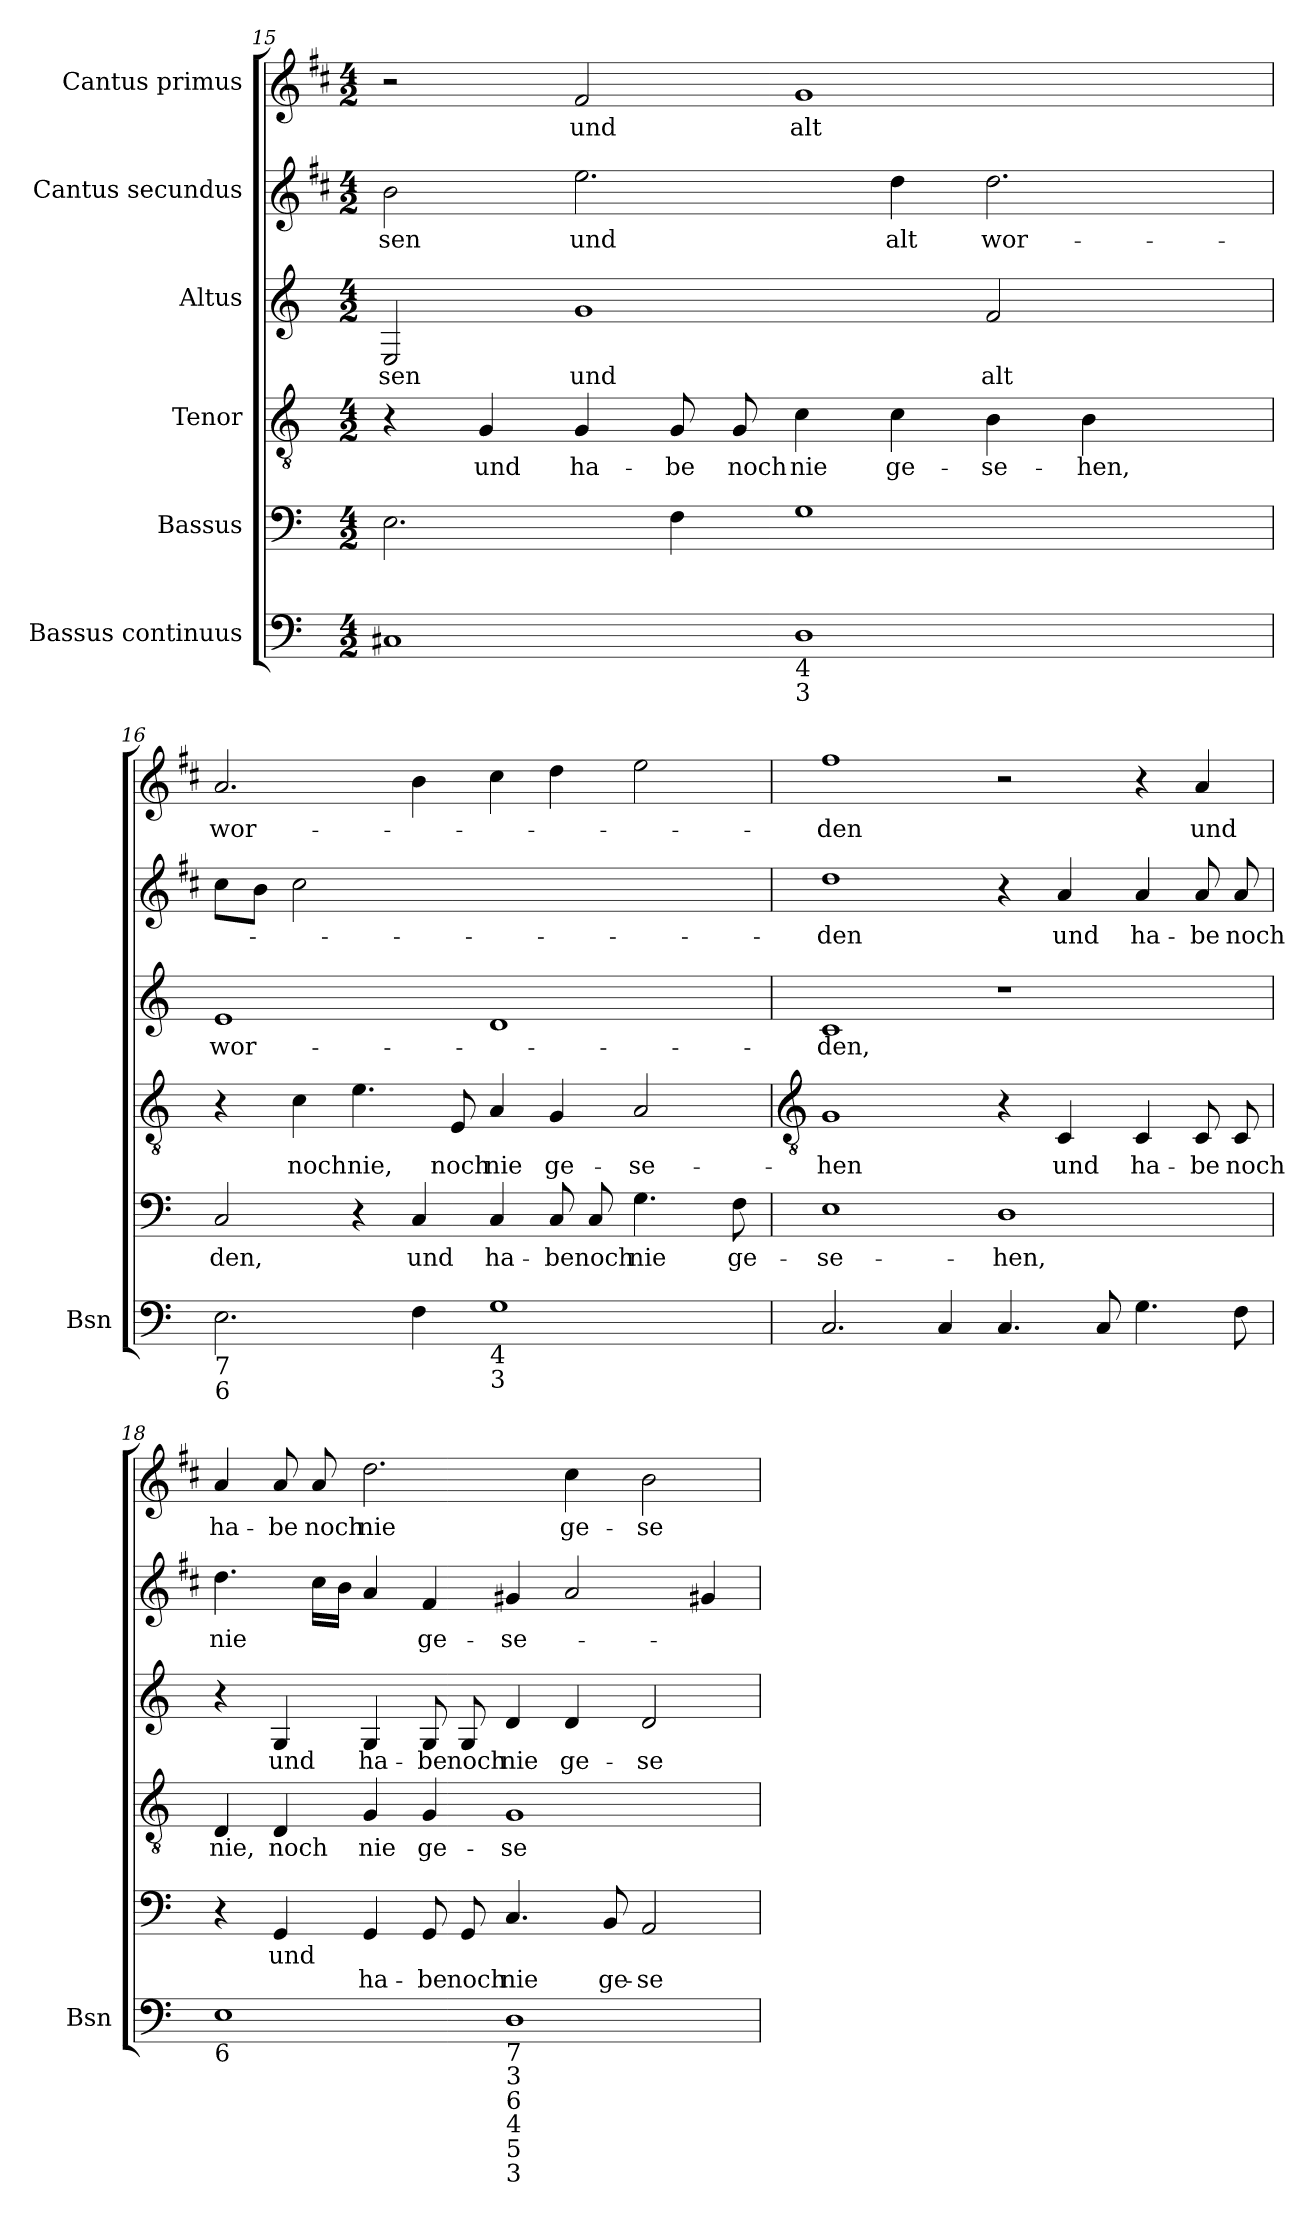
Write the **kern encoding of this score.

**kern	**kern	**text	**text	**kern	**text	**kern	**text	**kern	**text	**kern	**text
*part6	*part5	*part5	*part5	*part4	*part4	*part3	*part3	*part2	*part2	*part1	*part1
*staff6	*staff5	*staff5	*staff5	*staff4	*staff4	*staff3	*staff3	*staff2	*staff2	*staff1	*staff1
*I"Bassus continuus	*I"Bassus	*	*	*I"Tenor	*	*I"Altus	*	*I"Cantus secundus	*	*I"Cantus  primus	*
*I'Bsn	*	*	*	*	*	*	*	*	*	*	*
!!LO:LB:g=z
*clefF4	*clefF4	*	*	*clefGv2	*	*clefG2	*	*clefG2	*	*clefG2	*
*	*	*	*	*	*	*	*	*ITrd1c2	*	*ITrd1c2	*
*k[]	*k[]	*	*	*k[]	*	*k[]	*	*k[]	*	*k[]	*
*C:	*C:	*	*	*C:	*	*C:	*	*C:	*	*C:	*
*M4/2	*M4/2	*	*	*M4/2	*	*M4/2	*	*M4/2	*	*M4/2	*
=15A	=15A	=15A	=15A	=15A	=15A	=15A	=15A	=15A	=15A	=15A	=15A
!	!	!	!	!	!	!	!LO:LY:b	!	!LO:LY:b	!	!
1C#X	2.E	.	.	4r	.	2E	-sen	2a	-sen	2r	.
!	!	!	!	!	!LO:LY:b	!	!	!	!	!	!
.	.	.	.	4G	und	.	.	.	.	.	.
!	!	!	!	!	!LO:LY:b	!	!LO:LY:b	!	!LO:LY:b	!	!LO:LY:b
.	.	.	.	4G	ha-	1g	und	2.dd	und	2e	und
!	!	!	!	!	!LO:LY:b	!	!	!	!	!	!
.	4F	.	.	8G	-be	.	.	.	.	.	.
!	!	!	!	!	!LO:LY:b	!	!	!	!	!	!
.	.	.	.	8G	noch	.	.	.	.	.	.
!LO:TX:b:t=4	!	!	!	!	!	!	!	!	!	!	!
!LO:TX:b:t=3	!	!	!	!	!	!	!	!	!	!	!
!	!	!	!	!	!LO:LY:b	!	!	!	!	!	!LO:LY:b
1D	1G	.	.	4c	nie	.	.	.	.	1f	alt
!	!	!	!	!	!LO:LY:b	!	!	!	!LO:LY:b	!	!
.	.	.	.	4c	ge-	.	.	4cc	alt	.	.
!	!	!	!	!	!LO:LY:b	!	!LO:LY:b	!	!LO:LY:b	!	!
.	.	.	.	4B	-se-	2f	alt	2.cc	wor-	.	.
!	!	!	!	!	!LO:LY:b	!	!	!	!	!	!
.	.	.	.	4B	-hen,	.	.	.	.	.	.
4ryy	4ryy	.	.	4ryy	.	4ryy	.	.	.	4ryy	.
!!LO:LB:g=z
=16A	=16A	=16A	=16A	=16A	=16A	=16A	=16A	=16A	=16A	=16A	=16A
!LO:TX:b:t=7	!	!	!	!	!	!	!	!	!	!	!
!LO:TX:b:t=6	!	!	!	!	!	!	!	!	!	!	!
!	!	!LO:LY:b	!	!	!	!	!LO:LY:b	!	!	!	!LO:LY:b
2.E	2C	-den,	.	4r	.	1e	wor-	8bL	.	2.g	wor-
.	.	.	.	.	.	.	.	8aJ	.	.	.
!	!	!	!	!	!LO:LY:b	!	!	!	!	!	!
.	.	.	.	4c	noch	.	.	2b	.	.	.
!	!	!	!	!	!LO:LY:b	!	!	!	!	!	!
.	4r	.	.	4.e	nie,	.	.	.	.	.	.
!	!	!LO:LY:b	!	!	!	!	!	!	!	!	!
4F	4C	und	.	.	.	.	.	1ryy	.	4a	.
!	!	!	!	!	!LO:LY:b	!	!	!	!	!	!
.	.	.	.	8E	noch	.	.	.	.	.	.
!LO:TX:b:t=4	!	!	!	!	!	!	!	!	!	!	!
!LO:TX:b:t=3	!	!	!	!	!	!	!	!	!	!	!
!	!	!LO:LY:b	!	!	!LO:LY:b	!	!	!	!	!	!
1G	4C	ha-	.	4A	nie	1d	.	.	.	4b	.
!	!	!LO:LY:b	!	!	!LO:LY:b	!	!	!	!	!	!
.	8C	-be	.	4G	ge-	.	.	.	.	4cc	.
!	!	!LO:LY:b	!	!	!	!	!	!	!	!	!
.	8C	noch	.	.	.	.	.	.	.	.	.
!	!	!LO:LY:b	!	!	!LO:LY:b	!	!	!	!	!	!
.	4.G	nie	.	2A	-se-	.	.	.	.	2dd	.
.	.	.	.	.	.	.	.	4ryy	.	.	.
!	!	!LO:LY:b	!	!	!	!	!	!	!	!	!
.	8F	ge-	.	.	.	.	.	.	.	.	.
!!LO:LB:g=z
=17	=17	=17	=17	=17	=17	=17	=17	=17	=17	=17	=17
*	*	*	*	*clefGv2	*	*	*	*	*	*	*
!	!	!LO:LY:b	!	!	!LO:LY:b	!	!LO:LY:b	!	!LO:LY:b	!	!LO:LY:b
2.C	1E	-se-	.	1G	-hen	1c	-den,	1cc	-den	1ee	-den
4C	.	.	.	.	.	.	.	.	.	.	.
!	!	!LO:LY:b	!	!	!	!	!	!	!	!	!
4.C	1D	-hen,	.	4r	.	1r	.	4r	.	2r	.
!	!	!	!	!	!LO:LY:b	!	!	!	!LO:LY:b	!	!
.	.	.	.	4C	und	.	.	4g	und	.	.
8C	.	.	.	.	.	.	.	.	.	.	.
!	!	!	!	!	!LO:LY:b	!	!	!	!LO:LY:b	!	!
4.G	.	.	.	4C	ha-	.	.	4g	ha-	4r	.
!	!	!	!	!	!LO:LY:b	!	!	!	!LO:LY:b	!	!LO:LY:b
.	.	.	.	8C	-be	.	.	8g	-be	4g	und
!	!	!	!	!	!LO:LY:b	!	!	!	!LO:LY:b	!	!
8F	.	.	.	8C	noch	.	.	8g	noch	.	.
!!LO:LB:g=z
=18	=18	=18	=18	=18	=18	=18	=18	=18	=18	=18	=18
!LO:TX:b:t=6	!	!	!	!	!	!	!	!	!	!	!
!	!	!	!	!	!LO:LY:b	!	!	!	!LO:LY:b	!	!LO:LY:b
1E	4r	.	.	4D	nie,	4r	.	4.cc	nie	4g	ha-
!	!	!LO:LY:b	!	!	!LO:LY:b	!	!LO:LY:b	!	!	!	!LO:LY:b
.	4GG	und	.	4D	noch	4G	und	.	.	8g	-be
!	!	!	!	!	!	!	!	!	!	!	!LO:LY:b
.	.	.	.	.	.	.	.	16bLL	.	8g	noch
.	.	.	.	.	.	.	.	16aJJ	.	.	.
!	!	!	!LO:LY:b	!	!LO:LY:b	!	!LO:LY:b	!	!	!	!LO:LY:b
.	4GG	.	ha-	4G	nie	4G	ha-	4g	.	2.cc	nie
!	!	!	!LO:LY:b	!	!LO:LY:b	!	!LO:LY:b	!	!LO:LY:b	!	!
.	8GG	.	-be	4G	ge-	8G	-be	4e	ge-	.	.
!	!	!	!LO:LY:b	!	!	!	!LO:LY:b	!	!	!	!
.	8GG	.	noch	.	.	8G	noch	.	.	.	.
!LO:TX:b:t=7\n3	!	!	!	!	!	!	!	!	!	!	!
!LO:TX:b:t=6\n4	!	!	!	!	!	!	!	!	!	!	!
!LO:TX:b:t=5	!	!	!	!	!	!	!	!	!	!	!
!LO:TX:b:t=3	!	!	!	!	!	!	!	!	!	!	!
!	!	!	!LO:LY:b	!	!LO:LY:b	!	!LO:LY:b	!	!LO:LY:b	!	!
1D	4.C	.	nie	1G	-se-	4d	nie	4f#X	-se-	.	.
!	!	!	!	!	!	!	!LO:LY:b	!	!	!	!LO:LY:b
.	.	.	.	.	.	4d	ge-	2g	.	4b	ge-
!	!	!	!LO:LY:b	!	!	!	!	!	!	!	!
.	8BB	.	ge-	.	.	.	.	.	.	.	.
!	!	!	!LO:LY:b	!	!	!	!LO:LY:b	!	!	!	!LO:LY:b
.	2AA	.	-se-	.	.	2d	-se-	.	.	2a	-se-
.	.	.	.	.	.	.	.	4f#X	.	.	.
=	=	=	=	=	=	=	=	=	=	=	=
*-	*-	*-	*-	*-	*-	*-	*-	*-	*-	*-	*-
